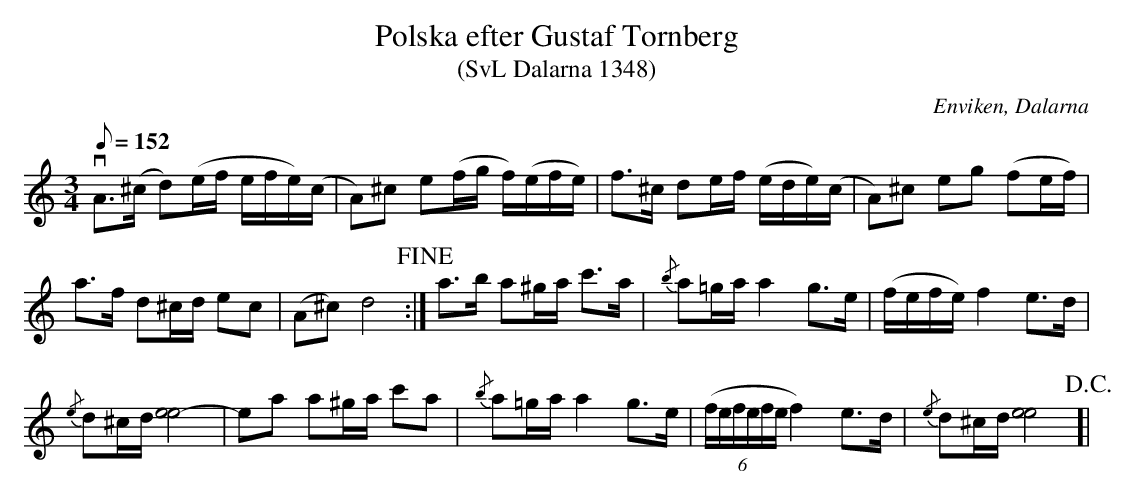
X:1
T:Polska efter Gustaf Tornberg
T:(SvL Dalarna 1348)
O:Enviken, Dalarna
M:3/4
L:1/8
Q:152
K:Ddor
vA>(^c d)(e/f/ e/f/e/)(c/|A)^c e(f/g/ f/)(e/f/e/)|f>^c de/f/ (e/d/e/)(c/|A)^c eg (fe/f/)|
a>f d^c/d/ ec|(A^c) d4!fine!:|a>b a^g/a/ c'>a|{/b}a=g/a/ a2 g>e|(f/e/f/e/) f2 e>d|
{/e}d^c/d/ [ee-]4|ea a^g/a/ c'a|{/b}a=g/a/ a2 g>e|((6f/e/f/e/f/e/ f2) e>d|{/e}d^c/d/ [ee]4!D.C.!]|
